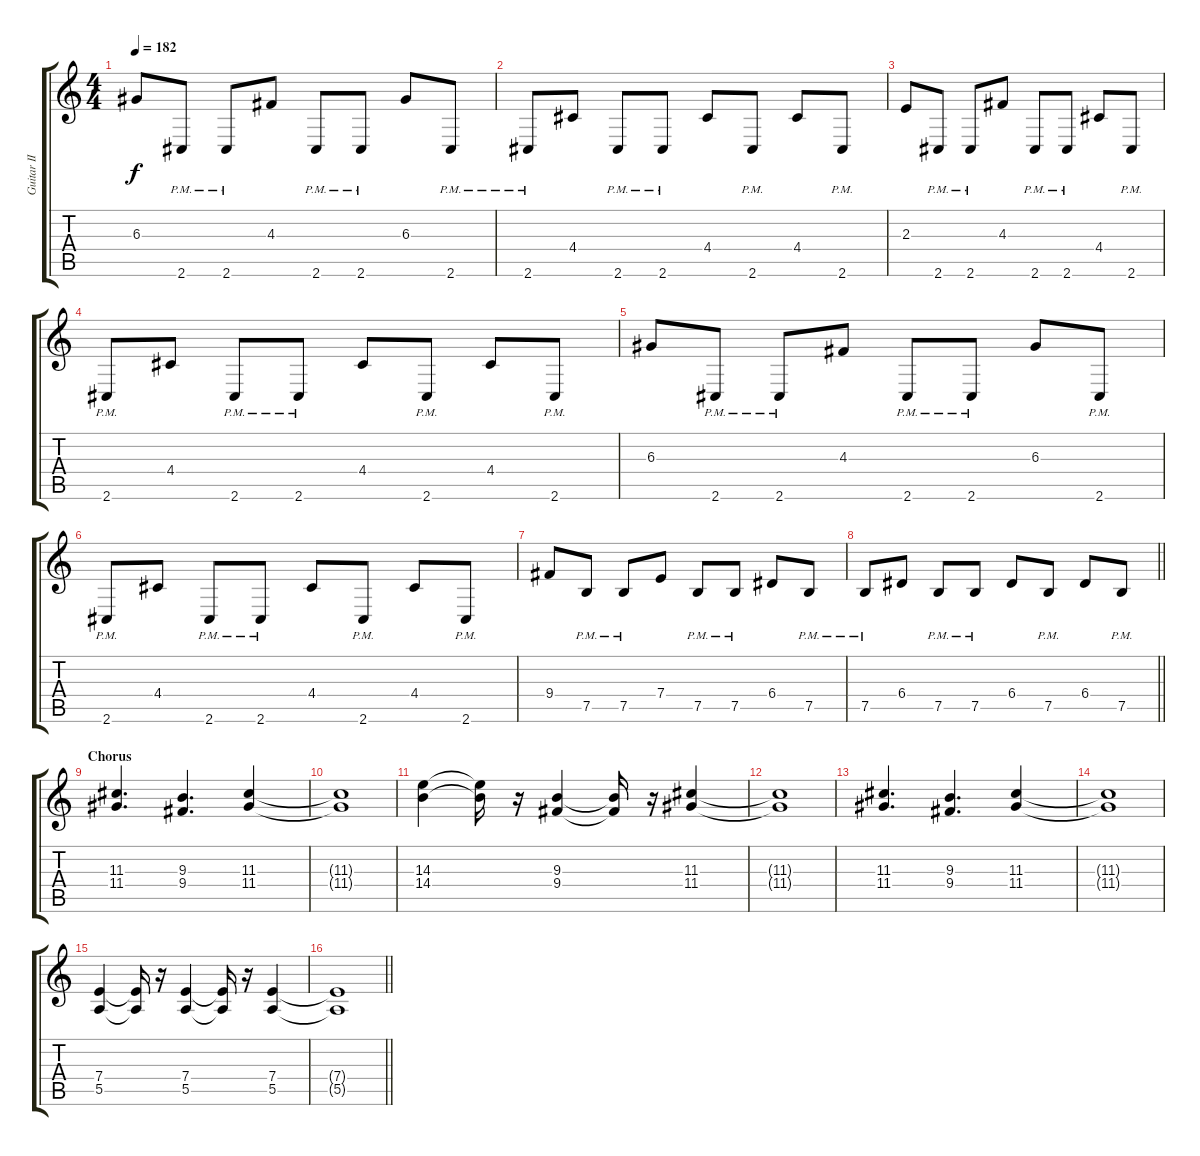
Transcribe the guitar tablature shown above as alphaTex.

\track ("Guitar II" "Guitar II") {instrument distortionguitar}
\staff {score tabs}
\tuning (B3 Gb3 D3 A2 E2 B1) {hide}
\ts (4 4)
\section ("" "")
\tempo 182
\clef g2
\ks c
6.3.8{dy f} 2.6{pm}.8 2.6{pm}.8 4.3.8 2.6{pm}.8 2.6{pm}.8 6.3.8 2.6{pm}.8 |
2.6{pm}.8 4.4.8 2.6{pm}.8 2.6{pm}.8 4.4.8 2.6{pm}.8 4.4.8 2.6{pm}.8 |
2.3.8 2.6{pm}.8 2.6{pm}.8 4.3.8 2.6{pm}.8 2.6{pm}.8 4.4.8 2.6{pm}.8 |
2.6{pm}.8 4.4.8 2.6{pm}.8 2.6{pm}.8 4.4.8 2.6{pm}.8 4.4.8 2.6{pm}.8 |
6.3.8 2.6{pm}.8 2.6{pm}.8 4.3.8 2.6{pm}.8 2.6{pm}.8 6.3.8 2.6{pm}.8 |
2.6{pm}.8 4.4.8 2.6{pm}.8 2.6{pm}.8 4.4.8 2.6{pm}.8 4.4.8 2.6{pm}.8 |
9.4.8 7.5{pm}.8 7.5{pm}.8 7.4.8 7.5{pm}.8 7.5{pm}.8 6.4.8 7.5{pm}.8 |
\barLineRight lightlight
7.5{pm}.8 6.4.8 7.5{pm}.8 7.5{pm}.8 6.4.8 7.5{pm}.8 6.4.8 7.5{pm}.8 |
\section ("" "Chorus")
(11.3 11.4).4{d volume 10} (9.3 9.4).4{d} (11.3 11.4).4 |
(11.3{t} 11.4{t}).1 |
(14.3 14.4).4 (14.3{t} 14.4{t}).16 r.16 (9.3 9.4).4 (9.3{t} 9.4{t}).16 r.16 (11.3 11.4).4 |
(11.3{t} 11.4{t}).1 |
(11.3 11.4).4{d} (9.3 9.4).4{d} (11.3 11.4).4 |
(11.3{t} 11.4{t}).1 |
(7.4 5.5).4{volume 14} (7.4{t} 5.5{t}).16 r.16 (7.4 5.5).4 (7.4{t} 5.5{t}).16 r.16 (7.4 5.5).4 |
\barLineRight lightlight
(7.4{t} 5.5{t}).1
